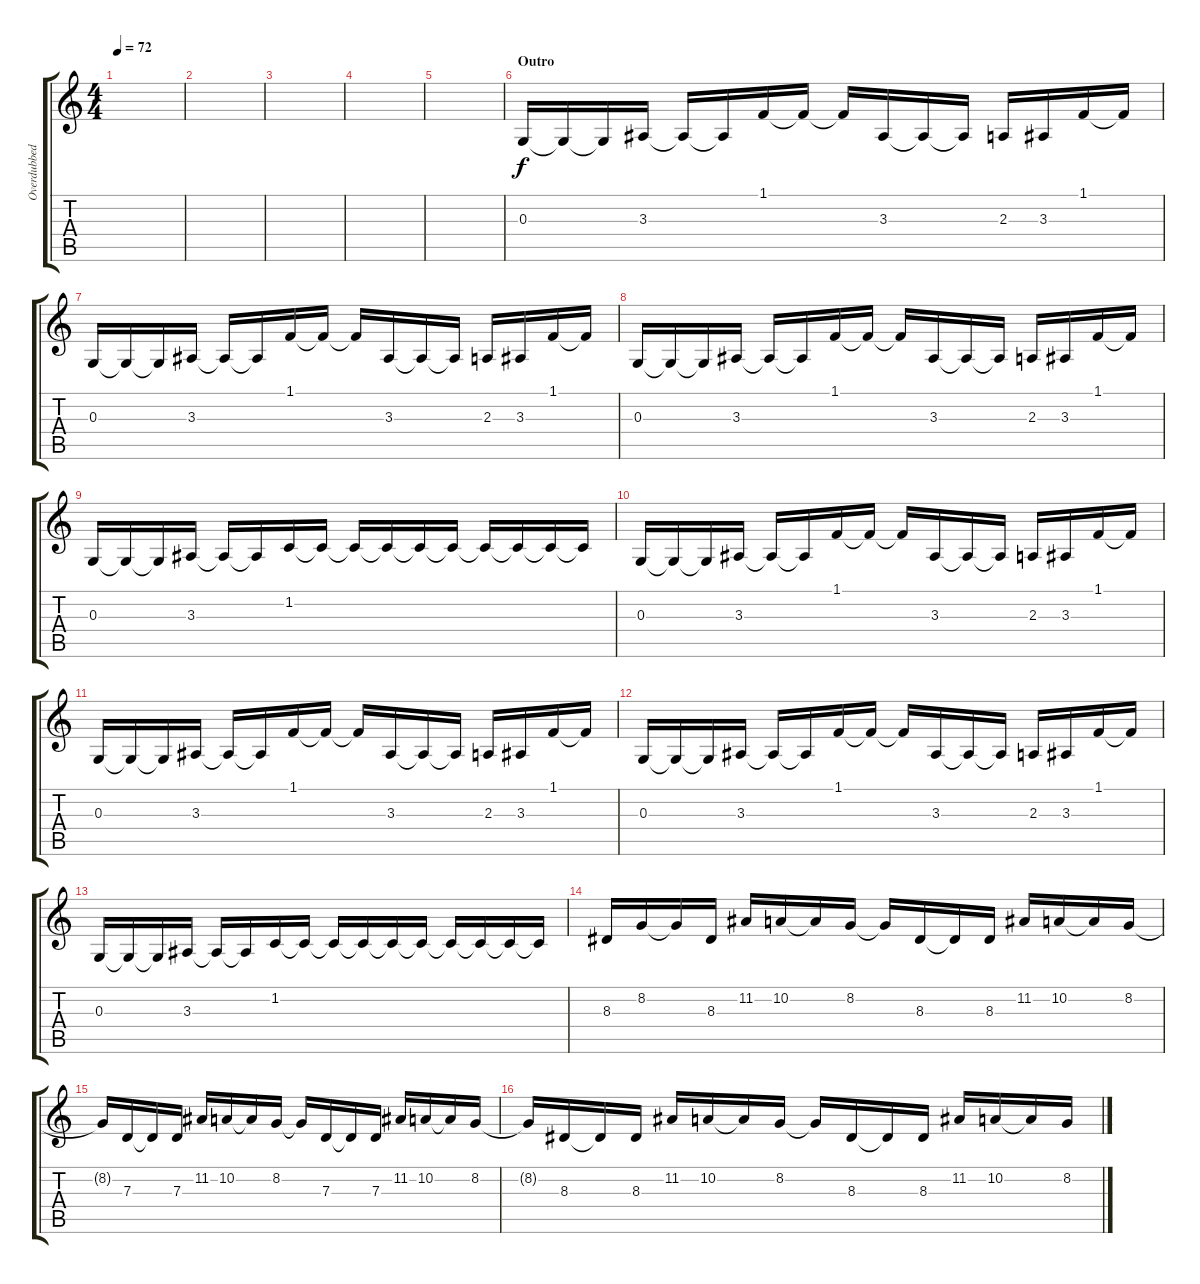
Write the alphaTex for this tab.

\track ("Overdubbed Piano" "Overdubbed") {instrument brightacousticpiano}
\staff {score tabs}
\tuning (E4 B3 G3 D3 A2 E2) {hide}
\ts (4 4)
\tempo 72
\clef g2
\ks c
|
|
|
|
|
\section ("" "Outro")
0.3.16{volume 16} 0.3{t}.16 0.3{t}.16 3.3.16 3.3{t}.16 3.3{t}.16 1.1.16 1.1{t}.16 1.1{t}.16 3.3.16 3.3{t}.16 3.3{t}.16 2.3.16 3.3.16 1.1.16 1.1{t}.16 |
0.3.16 0.3{t}.16 0.3{t}.16 3.3.16 3.3{t}.16 3.3{t}.16 1.1.16 1.1{t}.16 1.1{t}.16 3.3.16 3.3{t}.16 3.3{t}.16 2.3.16 3.3.16 1.1.16 1.1{t}.16 |
0.3.16 0.3{t}.16 0.3{t}.16 3.3.16 3.3{t}.16 3.3{t}.16 1.1.16 1.1{t}.16 1.1{t}.16 3.3.16 3.3{t}.16 3.3{t}.16 2.3.16 3.3.16 1.1.16 1.1{t}.16 |
0.3.16 0.3{t}.16 0.3{t}.16 3.3.16 3.3{t}.16 3.3{t}.16 1.2.16 1.2{t}.16 1.2{t}.16 1.2{t}.16 1.2{t}.16 1.2{t}.16 1.2{t}.16 1.2{t}.16 1.2{t}.16 1.2{t}.16 |
0.3.16 0.3{t}.16 0.3{t}.16 3.3.16 3.3{t}.16 3.3{t}.16 1.1.16 1.1{t}.16 1.1{t}.16 3.3.16 3.3{t}.16 3.3{t}.16 2.3.16 3.3.16 1.1.16 1.1{t}.16 |
0.3.16 0.3{t}.16 0.3{t}.16 3.3.16 3.3{t}.16 3.3{t}.16 1.1.16 1.1{t}.16 1.1{t}.16 3.3.16 3.3{t}.16 3.3{t}.16 2.3.16 3.3.16 1.1.16 1.1{t}.16 |
0.3.16 0.3{t}.16 0.3{t}.16 3.3.16 3.3{t}.16 3.3{t}.16 1.1.16 1.1{t}.16 1.1{t}.16 3.3.16 3.3{t}.16 3.3{t}.16 2.3.16 3.3.16 1.1.16 1.1{t}.16 |
0.3.16 0.3{t}.16 0.3{t}.16 3.3.16 3.3{t}.16 3.3{t}.16 1.2.16 1.2{t}.16 1.2{t}.16 1.2{t}.16 1.2{t}.16 1.2{t}.16 1.2{t}.16 1.2{t}.16 1.2{t}.16 1.2{t}.16 |
8.3.16 8.2.16 8.2{t}.16 8.3.16 11.2.16 10.2.16 10.2{t}.16 8.2.16 8.2{t}.16 8.3.16 8.3{t}.16 8.3.16 11.2.16 10.2.16 10.2{t}.16 8.2.16 |
8.2{t}.16 7.3.16 7.3{t}.16 7.3.16 11.2.16 10.2.16 10.2{t}.16 8.2.16 8.2{t}.16 7.3.16 7.3{t}.16 7.3.16 11.2.16 10.2.16 10.2{t}.16 8.2.16 |
8.2{t}.16{volume 11} 8.3.16 8.3{t}.16 8.3.16 11.2.16 10.2.16 10.2{t}.16 8.2.16 8.2{t}.16 8.3.16 8.3{t}.16 8.3.16 11.2.16 10.2.16 10.2{t}.16 8.2.16
